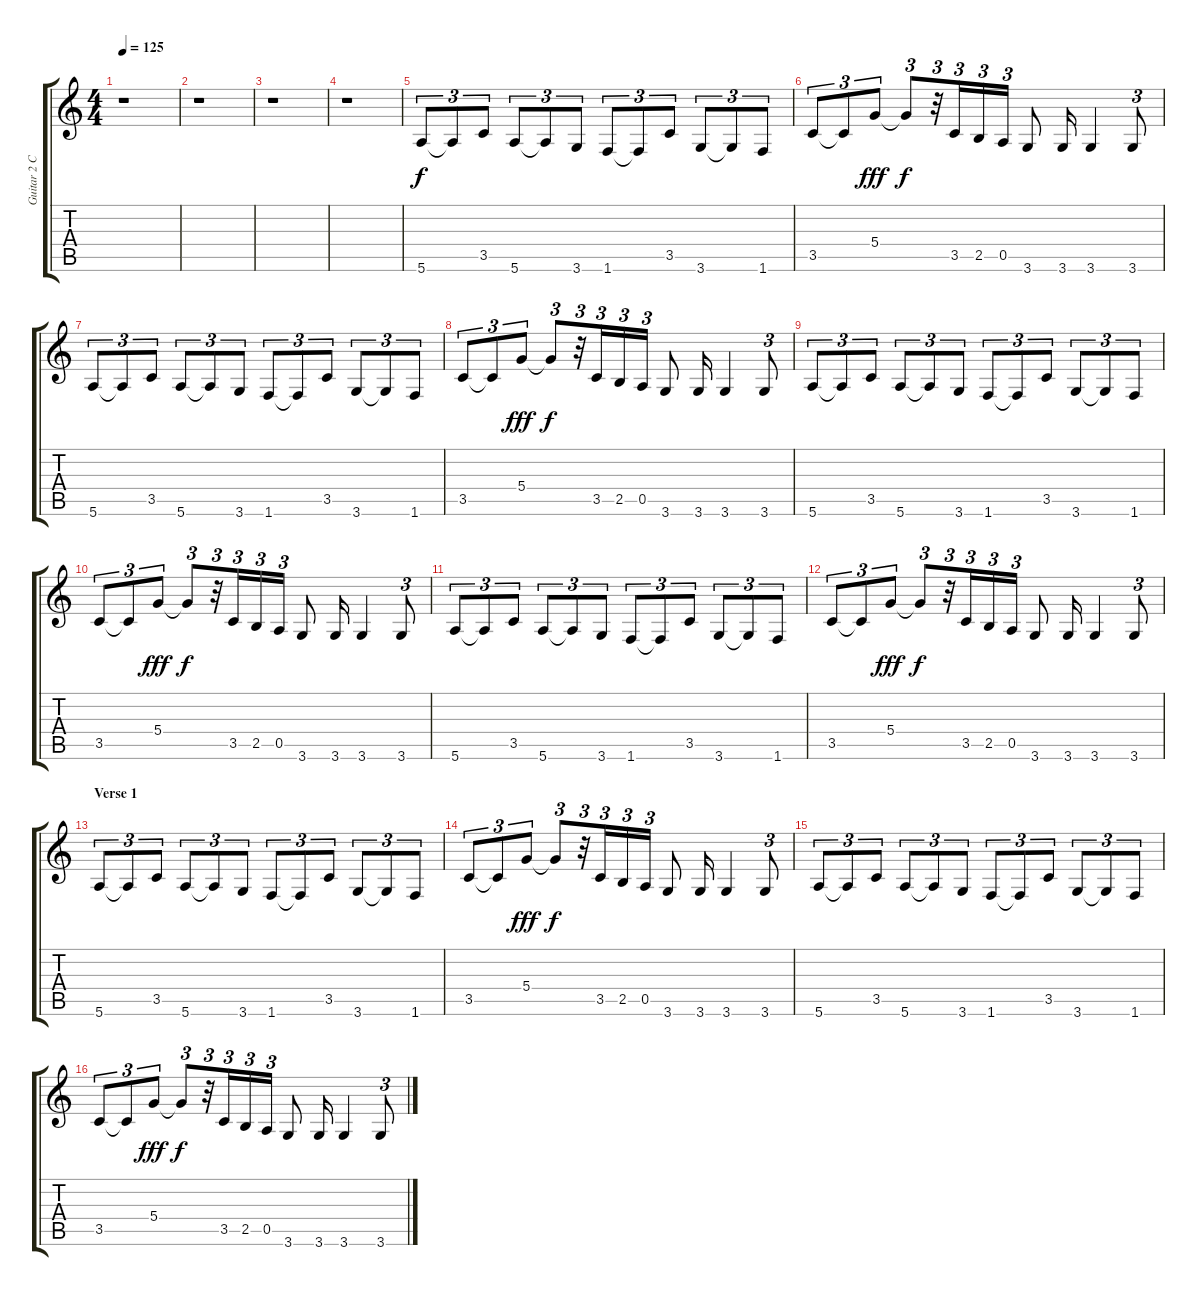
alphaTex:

\track ("Guitar 2 Clean + Small reverb" "Guitar 2 C") {instrument electricguitarclean}
\staff {score tabs}
\tuning (E4 B3 G3 D3 A2 E2) {hide}
\ts (4 4)
\tempo 125
\clef g2
\ks c
r.1{dy f instrument electricguitarclean} |
r.1 |
r.1 |
r.1 |
5.6.8{tu (3 2)} 5.6{t}.8{tu (3 2)} 3.5.8{tu (3 2)} 5.6.8{tu (3 2)} 5.6{t}.8{tu (3 2)} 3.6.8{tu (3 2)} 1.6.8{tu (3 2)} 1.6{t}.8{tu (3 2)} 3.5.8{tu (3 2)} 3.6.8{tu (3 2)} 3.6{t}.8{tu (3 2)} 1.6.8{tu (3 2)} |
3.5.8{tu (3 2)} 3.5{t}.8{tu (3 2)} 5.4.8{tu (3 2) dy fff} 5.4{t}.8{tu (3 2) dy f} r.32{tu (3 2)} 3.5.16{tu (3 2)} 2.5.16{tu (3 2)} 0.5.16{tu (3 2)} 3.6.8 3.6.16 3.6.4 3.6.8{tu (3 2)} |
5.6.8{tu (3 2)} 5.6{t}.8{tu (3 2)} 3.5.8{tu (3 2)} 5.6.8{tu (3 2)} 5.6{t}.8{tu (3 2)} 3.6.8{tu (3 2)} 1.6.8{tu (3 2)} 1.6{t}.8{tu (3 2)} 3.5.8{tu (3 2)} 3.6.8{tu (3 2)} 3.6{t}.8{tu (3 2)} 1.6.8{tu (3 2)} |
3.5.8{tu (3 2)} 3.5{t}.8{tu (3 2)} 5.4.8{tu (3 2) dy fff} 5.4{t}.8{tu (3 2) dy f} r.32{tu (3 2)} 3.5.16{tu (3 2)} 2.5.16{tu (3 2)} 0.5.16{tu (3 2)} 3.6.8 3.6.16 3.6.4 3.6.8{tu (3 2)} |
5.6.8{tu (3 2)} 5.6{t}.8{tu (3 2)} 3.5.8{tu (3 2)} 5.6.8{tu (3 2)} 5.6{t}.8{tu (3 2)} 3.6.8{tu (3 2)} 1.6.8{tu (3 2)} 1.6{t}.8{tu (3 2)} 3.5.8{tu (3 2)} 3.6.8{tu (3 2)} 3.6{t}.8{tu (3 2)} 1.6.8{tu (3 2)} |
3.5.8{tu (3 2)} 3.5{t}.8{tu (3 2)} 5.4.8{tu (3 2) dy fff} 5.4{t}.8{tu (3 2) dy f} r.32{tu (3 2)} 3.5.16{tu (3 2)} 2.5.16{tu (3 2)} 0.5.16{tu (3 2)} 3.6.8 3.6.16 3.6.4 3.6.8{tu (3 2)} |
5.6.8{tu (3 2)} 5.6{t}.8{tu (3 2)} 3.5.8{tu (3 2)} 5.6.8{tu (3 2)} 5.6{t}.8{tu (3 2)} 3.6.8{tu (3 2)} 1.6.8{tu (3 2)} 1.6{t}.8{tu (3 2)} 3.5.8{tu (3 2)} 3.6.8{tu (3 2)} 3.6{t}.8{tu (3 2)} 1.6.8{tu (3 2)} |
3.5.8{tu (3 2)} 3.5{t}.8{tu (3 2)} 5.4.8{tu (3 2) dy fff} 5.4{t}.8{tu (3 2) dy f} r.32{tu (3 2)} 3.5.16{tu (3 2)} 2.5.16{tu (3 2)} 0.5.16{tu (3 2)} 3.6.8 3.6.16 3.6.4 3.6.8{tu (3 2)} |
\section ("" "Verse 1")
5.6.8{tu (3 2)} 5.6{t}.8{tu (3 2)} 3.5.8{tu (3 2)} 5.6.8{tu (3 2)} 5.6{t}.8{tu (3 2)} 3.6.8{tu (3 2)} 1.6.8{tu (3 2)} 1.6{t}.8{tu (3 2)} 3.5.8{tu (3 2)} 3.6.8{tu (3 2)} 3.6{t}.8{tu (3 2)} 1.6.8{tu (3 2)} |
3.5.8{tu (3 2)} 3.5{t}.8{tu (3 2)} 5.4.8{tu (3 2) dy fff} 5.4{t}.8{tu (3 2) dy f} r.32{tu (3 2)} 3.5.16{tu (3 2)} 2.5.16{tu (3 2)} 0.5.16{tu (3 2)} 3.6.8 3.6.16 3.6.4 3.6.8{tu (3 2)} |
5.6.8{tu (3 2)} 5.6{t}.8{tu (3 2)} 3.5.8{tu (3 2)} 5.6.8{tu (3 2)} 5.6{t}.8{tu (3 2)} 3.6.8{tu (3 2)} 1.6.8{tu (3 2)} 1.6{t}.8{tu (3 2)} 3.5.8{tu (3 2)} 3.6.8{tu (3 2)} 3.6{t}.8{tu (3 2)} 1.6.8{tu (3 2)} |
3.5.8{tu (3 2)} 3.5{t}.8{tu (3 2)} 5.4.8{tu (3 2) dy fff} 5.4{t}.8{tu (3 2) dy f} r.32{tu (3 2)} 3.5.16{tu (3 2)} 2.5.16{tu (3 2)} 0.5.16{tu (3 2)} 3.6.8 3.6.16 3.6.4 3.6.8{tu (3 2)}
